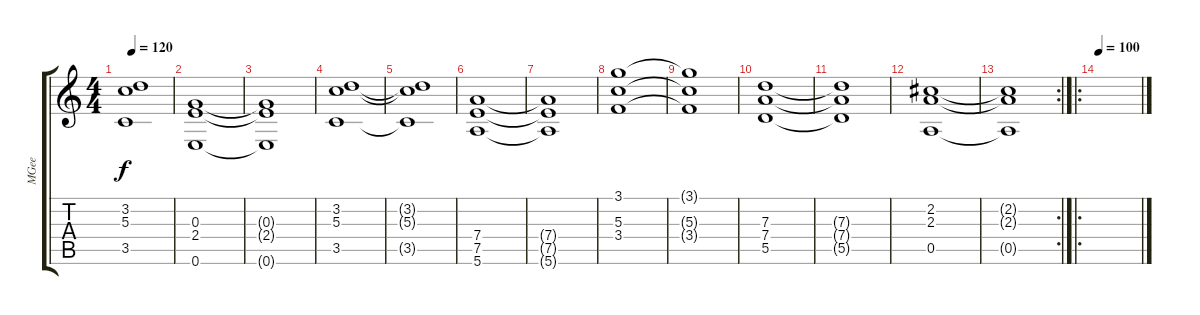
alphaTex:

\track ("MGee" "MGee") {instrument overdrivenguitar}
\staff {score tabs}
\tuning (E4 B3 G3 D3 A2 E2) {hide}
\ts (4 4)
\tempo 120
\clef g2
\ks c
(3.2{t} 5.3{t} 3.5{t}).1{dy f} |
(0.3 2.4 0.6).1 |
(0.3{t} 2.4{t} 0.6{t}).1 |
(3.2 5.3 3.5).1 |
(3.2{t} 5.3{t} 3.5{t}).1 |
(7.4 7.5 5.6).1 |
(7.4{t} 7.5{t} 5.6{t}).1 |
(3.1 5.3 3.4).1 |
(3.1{t} 5.3{t} 3.4{t}).1 |
(7.3 7.4 5.5).1 |
(7.3{t} 7.4{t} 5.5{t}).1 |
(2.2 2.3 0.5).1 |
\rc 2
(2.2{t} 2.3{t} 0.5{t}).1 |
\ro
\tempo 100
